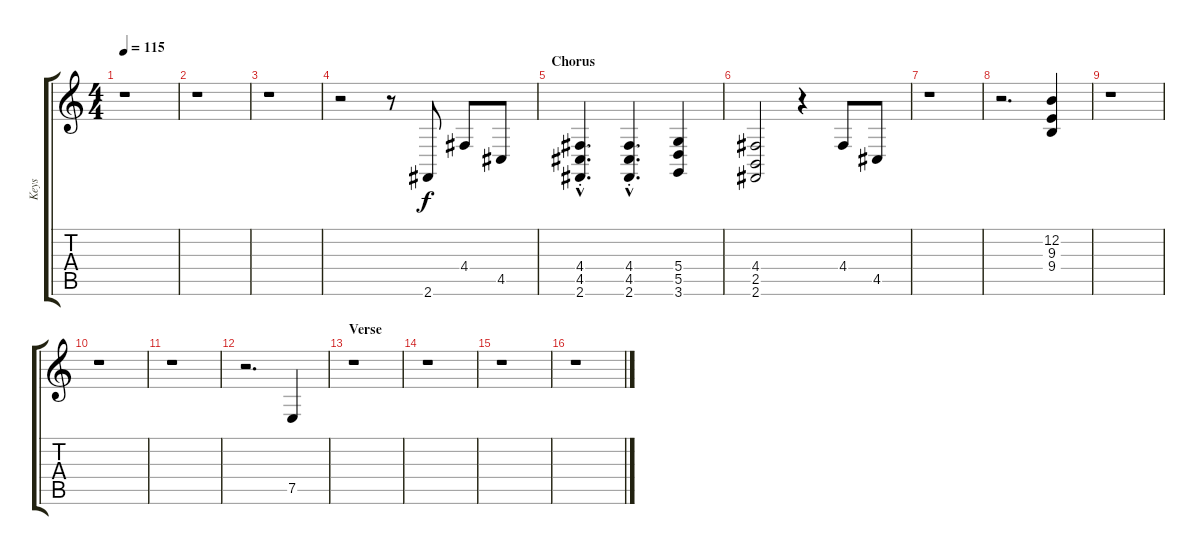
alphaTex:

\track ("Keys" "Keys") {instrument accordion}
\staff {score tabs}
\tuning (E4 B3 G3 D3 A2 E2) {hide}
\ts (4 4)
\tempo 115
\clef g2
\ks c
r.1{dy f} |
r.1 |
r.1 |
r.2 r.8 2.6.8{instrument accordion} 4.4.8 4.5.8 |
\section ("" "Chorus")
(4.4{hac st} 4.5{hac st} 2.6{hac st}).4{d} (4.4{hac st} 4.5{hac st} 2.6{hac st}).4{d} (5.4 5.5 3.6).4 |
(4.4 2.5 2.6).2 r.4 4.4.8 4.5.8 |
r.1 |
r.2{d} (12.2 9.3 9.4).4 |
r.1 |
r.1 |
r.1 |
r.2{d} 7.5.4 |
\section ("" "Verse")
r.1 |
r.1 |
r.1 |
r.1
